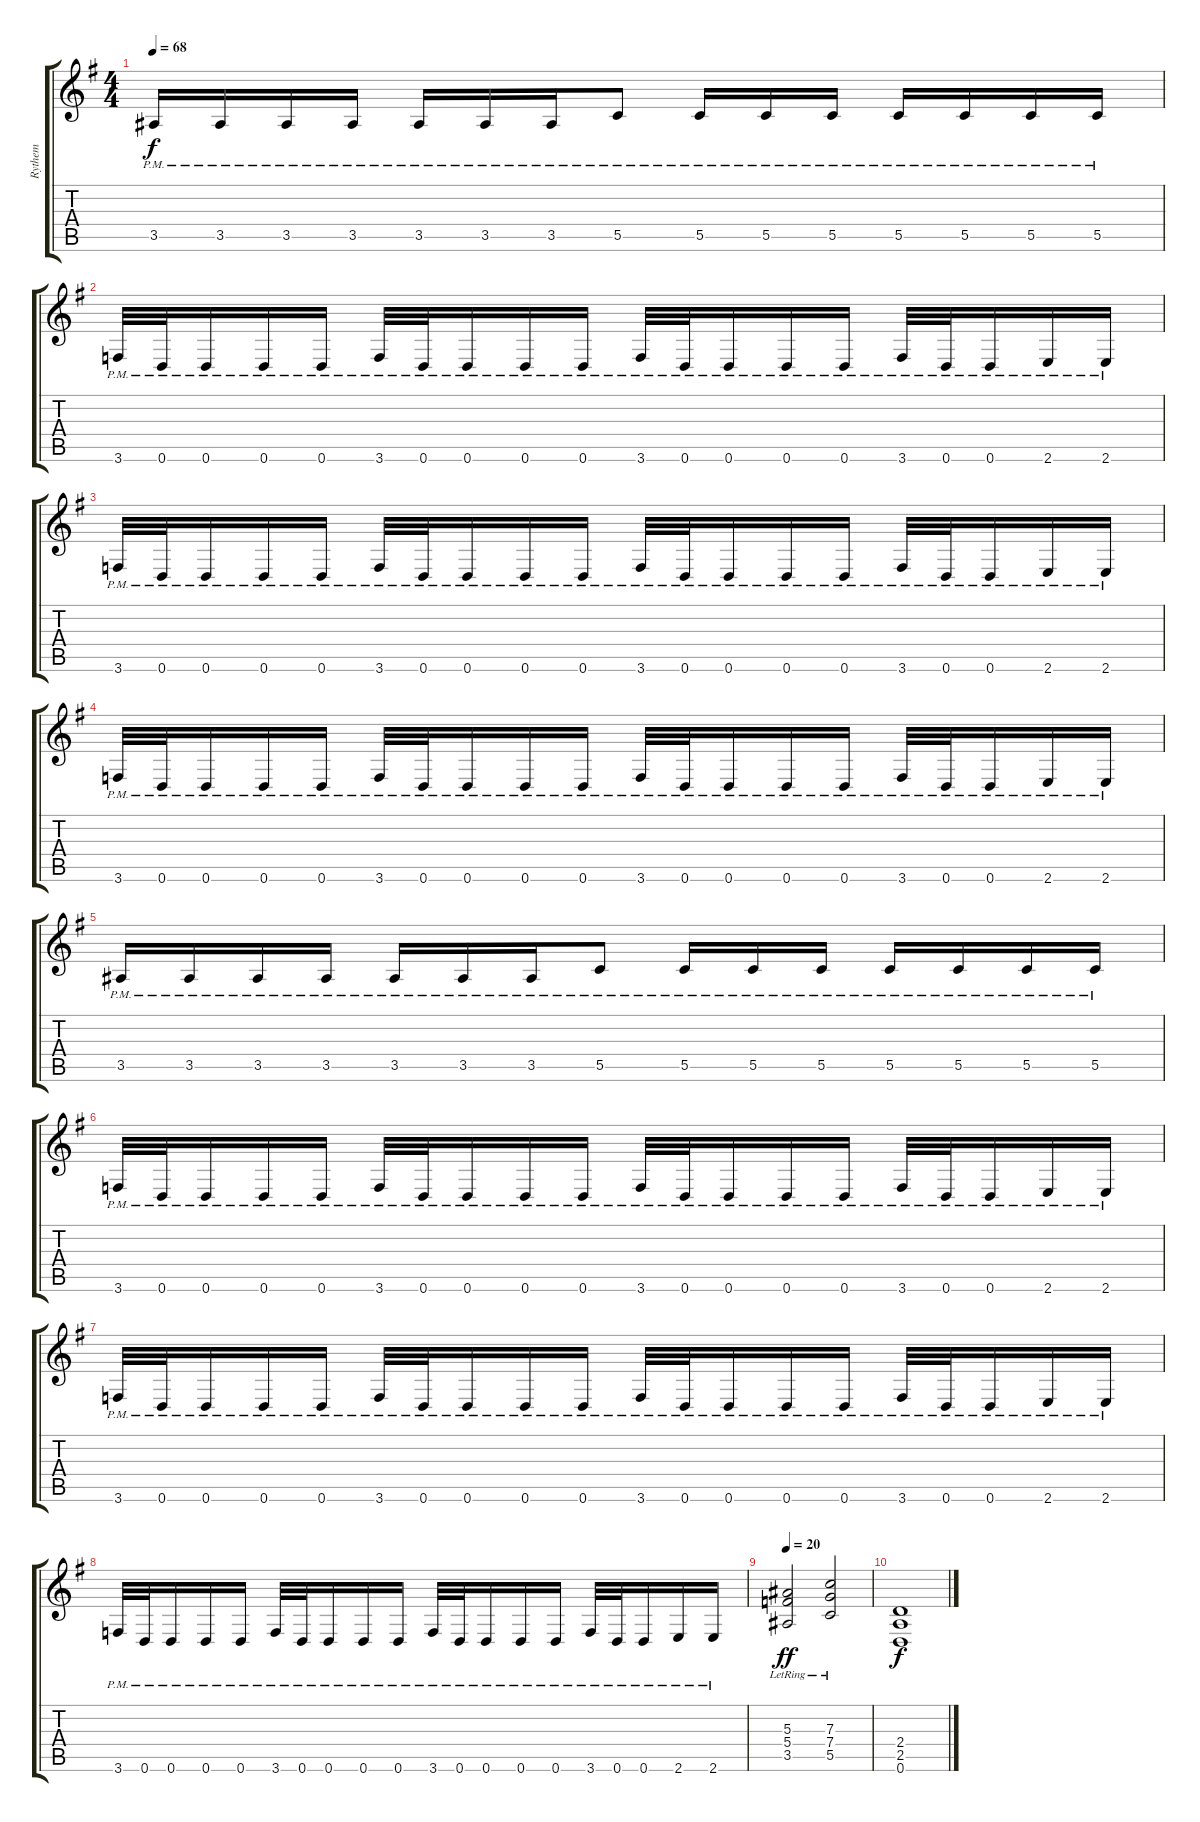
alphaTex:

\track ("Rythem" "Rythem") {instrument distortionguitar}
\staff {score tabs}
\tuning (D4 A3 F3 C3 G2 D2) {hide}
\ts (4 4)
\tempo 68
\clef g2
\ks eminor
3.5{pm}.16{dy f} 3.5{pm}.16 3.5{pm}.16 3.5{pm}.16 3.5{pm}.16 3.5{pm}.16 3.5{pm}.16 5.5{pm}.8 5.5{pm}.16 5.5{pm}.16 5.5{pm}.16 5.5{pm}.16 5.5{pm}.16 5.5{pm}.16 5.5{pm}.16 |
3.6{pm}.32 0.6{pm}.32 0.6{pm}.16 0.6{pm}.16 0.6{pm}.16 3.6{pm}.32 0.6{pm}.32 0.6{pm}.16 0.6{pm}.16 0.6{pm}.16 3.6{pm}.32 0.6{pm}.32 0.6{pm}.16 0.6{pm}.16 0.6{pm}.16 3.6{pm}.32 0.6{pm}.32 0.6{pm}.16 2.6{pm}.16 2.6{pm}.16 |
3.6{pm}.32 0.6{pm}.32 0.6{pm}.16 0.6{pm}.16 0.6{pm}.16 3.6{pm}.32 0.6{pm}.32 0.6{pm}.16 0.6{pm}.16 0.6{pm}.16 3.6{pm}.32 0.6{pm}.32 0.6{pm}.16 0.6{pm}.16 0.6{pm}.16 3.6{pm}.32 0.6{pm}.32 0.6{pm}.16 2.6{pm}.16 2.6{pm}.16 |
3.6{pm}.32 0.6{pm}.32 0.6{pm}.16 0.6{pm}.16 0.6{pm}.16 3.6{pm}.32 0.6{pm}.32 0.6{pm}.16 0.6{pm}.16 0.6{pm}.16 3.6{pm}.32 0.6{pm}.32 0.6{pm}.16 0.6{pm}.16 0.6{pm}.16 3.6{pm}.32 0.6{pm}.32 0.6{pm}.16 2.6{pm}.16 2.6{pm}.16 |
3.5{pm}.16 3.5{pm}.16 3.5{pm}.16 3.5{pm}.16 3.5{pm}.16 3.5{pm}.16 3.5{pm}.16 5.5{pm}.8 5.5{pm}.16 5.5{pm}.16 5.5{pm}.16 5.5{pm}.16 5.5{pm}.16 5.5{pm}.16 5.5{pm}.16 |
3.6{pm}.32 0.6{pm}.32 0.6{pm}.16 0.6{pm}.16 0.6{pm}.16 3.6{pm}.32 0.6{pm}.32 0.6{pm}.16 0.6{pm}.16 0.6{pm}.16 3.6{pm}.32 0.6{pm}.32 0.6{pm}.16 0.6{pm}.16 0.6{pm}.16 3.6{pm}.32 0.6{pm}.32 0.6{pm}.16 2.6{pm}.16 2.6{pm}.16 |
3.6{pm}.32 0.6{pm}.32 0.6{pm}.16 0.6{pm}.16 0.6{pm}.16 3.6{pm}.32 0.6{pm}.32 0.6{pm}.16 0.6{pm}.16 0.6{pm}.16 3.6{pm}.32 0.6{pm}.32 0.6{pm}.16 0.6{pm}.16 0.6{pm}.16 3.6{pm}.32 0.6{pm}.32 0.6{pm}.16 2.6{pm}.16 2.6{pm}.16 |
3.6{pm}.32 0.6{pm}.32 0.6{pm}.16 0.6{pm}.16 0.6{pm}.16 3.6{pm}.32 0.6{pm}.32 0.6{pm}.16 0.6{pm}.16 0.6{pm}.16 3.6{pm}.32 0.6{pm}.32 0.6{pm}.16 0.6{pm}.16 0.6{pm}.16 3.6{pm}.32 0.6{pm}.32 0.6{pm}.16 2.6{pm}.16 2.6{pm}.16 |
\tempo 20
(5.3{lr} 5.4{lr} 3.5{lr}).2{dy ff} (7.3{lr} 7.4{lr} 5.5{lr}).2 |
(2.4 2.5 0.6).1{dy f}
